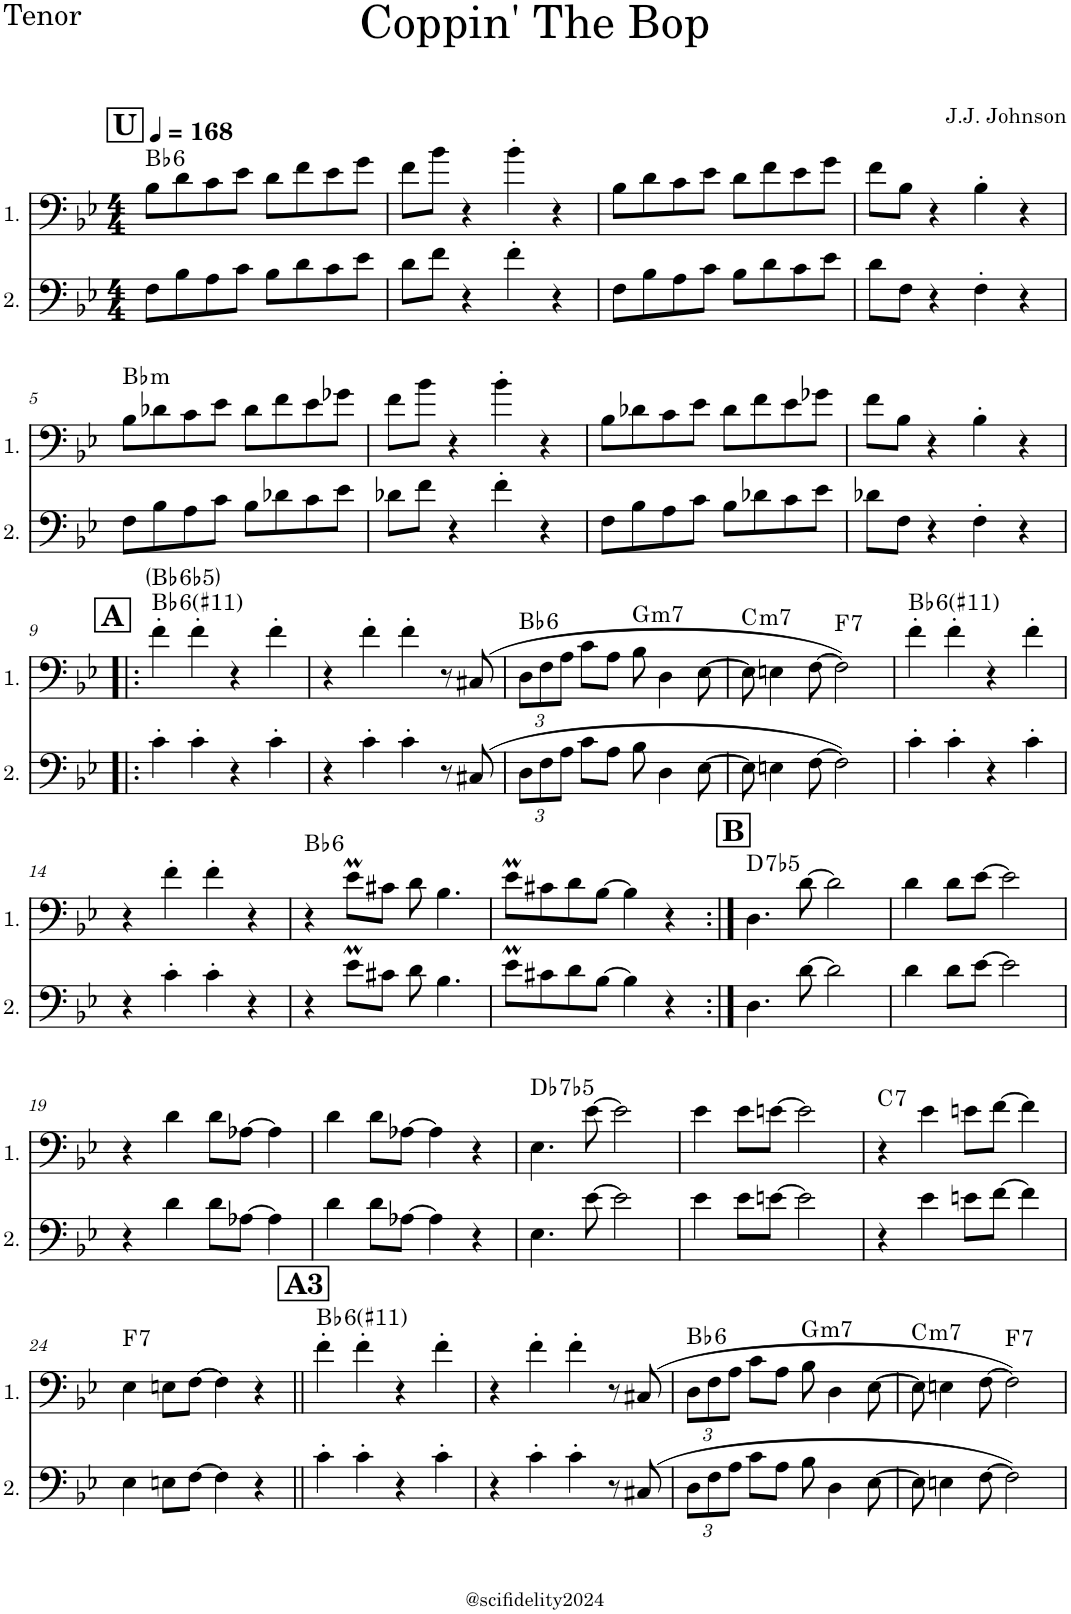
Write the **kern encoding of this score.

**kern	**kern	**harte
*part2	*part1	*part1
*staff2	*staff1	*
*I"2.	*I"1.	*
*clefF4	*clefF4	*
*k[b-e-]	*k[b-e-]	*
*M4/4	*M4/4	*
*MM168	*MM168	*
!!LO:REH:place=s1:a:B:cj:fs=14:t=U
=1	=1	=1
!	!	!LO:H:kt=6
8F\L	8B-\L	Bb:maj6
8B-\	8d\	.
8A\	8c\	.
8c\J	8e-\J	.
8B-\L	8d\L	.
8d\	8f\	.
8c\	8e-\	.
8e-\J	8g\J	.
=2	=2	=2
8d\L	8f\L	.
8f\J	8b-\J	.
4r	4r	.
4f'\	4b-'\	.
4r	4r	.
=3	=3	=3
8F\L	8B-\L	.
8B-\	8d\	.
8A\	8c\	.
8c\J	8e-\J	.
8B-\L	8d\L	.
8d\	8f\	.
8c\	8e-\	.
8e-\J	8g\J	.
=4	=4	=4
8d\L	8f\L	.
8F\J	8B-\J	.
4r	4r	.
4F'\	4B-'\	.
4r	4r	.
!!LO:LB:g=z
=5	=5	=5
!	!	!LO:H:kt=m
8F\L	8B-\L	Bb:min
8B-\	8d-X\	.
8A\	8c\	.
8c\J	8e-\J	.
8B-\L	8d-\L	.
8d-X\	8f\	.
8c\	8e-\	.
8e-\J	8g-X\J	.
=6	=6	=6
8d-X\L	8f\L	.
8f\J	8b-\J	.
4r	4r	.
4f'\	4b-'\	.
4r	4r	.
=7	=7	=7
8F\L	8B-\L	.
8B-\	8d-X\	.
8A\	8c\	.
8c\J	8e-\J	.
8B-\L	8d-\L	.
8d-X\	8f\	.
8c\	8e-\	.
8e-\J	8g-X\J	.
=8	=8	=8
8d-X\L	8f\L	.
8F\J	8B-\J	.
4r	4r	.
4F'\	4B-'\	.
4r	4r	.
!!LO:LB:g=z
!!LO:REH:place=s1:a:B:cj:fs=14:t=A
=9!|:	=9!|:	=9!|:
!	!	!LO:H:n=1:kt=6
!	!	!LO:H:n=2:kt=6
4c'\	4f'\	Bb:maj6(#11) Bb:(3,b5,6)
4c'\	4f'\	.
4r	4r	.
4c'\	4f'\	.
=10	=10	=10
4r	4r	.
4c'\	4f'\	.
4c'\	4f'\	.
8r	8r	.
(8C#X/	(8C#X/	.
=11	=11	=11
*Xbrackettup	*Xbrackettup	*
!	!	!LO:H:kt=6
12D\L	12D\L	Bb:maj6
12F\	12F\	.
12A\J	12A\J	.
8c\L	8c\L	.
8A\J	8A\J	.
!	!	!LO:H:kt=m7
8B-\	8B-\	G:min7
4D\	4D\	.
[8E-\	[8E-\	.
=12	=12	=12
!	!	!LO:H:kt=m7
8E-\]	8E-\]	C:min7
4En\	4En\	.
[8F\	[8F\	.
!	!	!LO:H:kt=7
2F\])	2F\])	F:7
=13	=13	=13
!	!	!LO:H:kt=6
4c'\	4f'\	Bb:maj6(#11)
4c'\	4f'\	.
4r	4r	.
4c'\	4f'\	.
!!LO:LB:g=z
=14	=14	=14
4r	4r	.
4c'\	4f'\	.
4c'\	4f'\	.
4r	4r	.
=15	=15	=15
!	!	!LO:H:kt=6
4r	4r	Bb:maj6
8e-M\L	8e-M\L	.
8c#X\J	8c#X\J	.
8d\	8d\	.
4.B-\	4.B-\	.
=16	=16	=16
8e-M\L	8e-M\L	.
8c#X\	8c#X\	.
8d\	8d\	.
[8B-\J	[8B-\J	.
4B-\]	4B-\]	.
4r	4r	.
!!LO:REH:place=s1:a:B:cj:fs=14:t=B
=17:|!	=17:|!	=17:|!
!	!	!LO:H:kt=7
4.D\	4.D\	D:(3,b5,b7)
[8d\	[8d\	.
2d\]	2d\]	.
=18	=18	=18
4d\	4d\	.
8d\L	8d\L	.
[8e-\J	[8e-\J	.
2e-\]	2e-\]	.
!!LO:LB:g=z
=19	=19	=19
4r	4r	.
4d\	4d\	.
8d\L	8d\L	.
[8A-X\J	[8A-X\J	.
4A-\]	4A-\]	.
=20	=20	=20
4d\	4d\	.
8d\L	8d\L	.
[8A-X\J	[8A-X\J	.
4A-\]	4A-\]	.
4r	4r	.
=21	=21	=21
!	!	!LO:H:kt=7
4.E-\	4.E-\	Db:(3,b5,b7)
[8e-\	[8e-\	.
2e-\]	2e-\]	.
=22	=22	=22
4e-\	4e-\	.
8e-\L	8e-\L	.
[8en\J	[8en\J	.
2e\]	2e\]	.
=23	=23	=23
!	!	!LO:H:kt=7
4r	4r	C:7
4e-\	4e-\	.
8en\L	8en\L	.
[8f\J	[8f\J	.
4f\]	4f\]	.
!!LO:LB:g=z
=24	=24	=24
!	!	!LO:H:kt=7
4E-\	4E-\	F:7
8En\L	8En\L	.
[8F\J	[8F\J	.
4F\]	4F\]	.
4r	4r	.
!!LO:REH:place=s1:a:B:cj:fs=14:t=A3
=25||	=25||	=25||
!	!	!LO:H:kt=6
4c'\	4f'\	Bb:maj6(#11)
4c'\	4f'\	.
4r	4r	.
4c'\	4f'\	.
=26	=26	=26
4r	4r	.
4c'\	4f'\	.
4c'\	4f'\	.
8r	8r	.
(8C#X/	(8C#X/	.
=27	=27	=27
!	!	!LO:H:kt=6
12D\L	12D\L	Bb:maj6
12F\	12F\	.
12A\J	12A\J	.
8c\L	8c\L	.
8A\J	8A\J	.
!	!	!LO:H:kt=m7
8B-\	8B-\	G:min7
4D\	4D\	.
[8E-\	[8E-\	.
=28	=28	=28
!	!	!LO:H:kt=m7
8E-\]	8E-\]	C:min7
4En\	4En\	.
[8F\	[8F\	.
!	!	!LO:H:kt=7
2F\])	2F\])	F:7
=	=	=
*-	*-	*-
